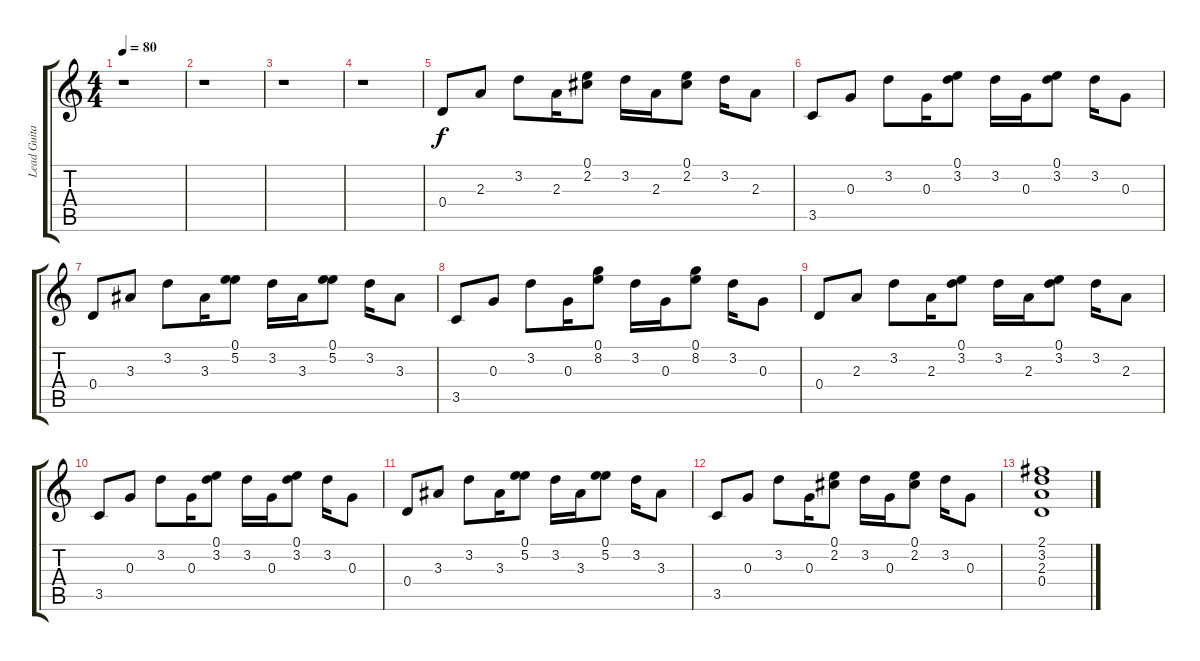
\track ("Lead Guitar" "Lead Guita") {instrument electricguitarclean}
\staff {score tabs}
\tuning (E4 B3 G3 D3 A2 E2) {hide}
\ts (4 4)
\tempo 80
\clef g2
\ks c
r.1{dy f} |
r.1 |
r.1 |
r.1 |
0.4.8 2.3.8 3.2.8 2.3.16 (0.1 2.2).8 3.2.16 2.3.16 (0.1 2.2).8 3.2.16 2.3.8 |
3.5.8 0.3.8 3.2.8 0.3.16 (0.1 3.2).8 3.2.16 0.3.16 (0.1 3.2).8 3.2.16 0.3.8 |
0.4.8 3.3.8 3.2.8 3.3.16 (0.1 5.2).8 3.2.16 3.3.16 (0.1 5.2).8 3.2.16 3.3.8 |
3.5.8 0.3.8 3.2.8 0.3.16 (0.1 8.2).8 3.2.16 0.3.16 (0.1 8.2).8 3.2.16 0.3.8 |
0.4.8 2.3.8 3.2.8 2.3.16 (0.1 3.2).8 3.2.16 2.3.16 (0.1 3.2).8 3.2.16 2.3.8 |
3.5.8 0.3.8 3.2.8 0.3.16 (0.1 3.2).8 3.2.16 0.3.16 (0.1 3.2).8 3.2.16 0.3.8 |
0.4.8 3.3.8 3.2.8 3.3.16 (0.1 5.2).8 3.2.16 3.3.16 (0.1 5.2).8 3.2.16 3.3.8 |
3.5.8 0.3.8 3.2.8 0.3.16 (0.1 2.2).8 3.2.16 0.3.16 (0.1 2.2).8 3.2.16 0.3.8 |
(2.1 3.2 2.3 0.4).1
